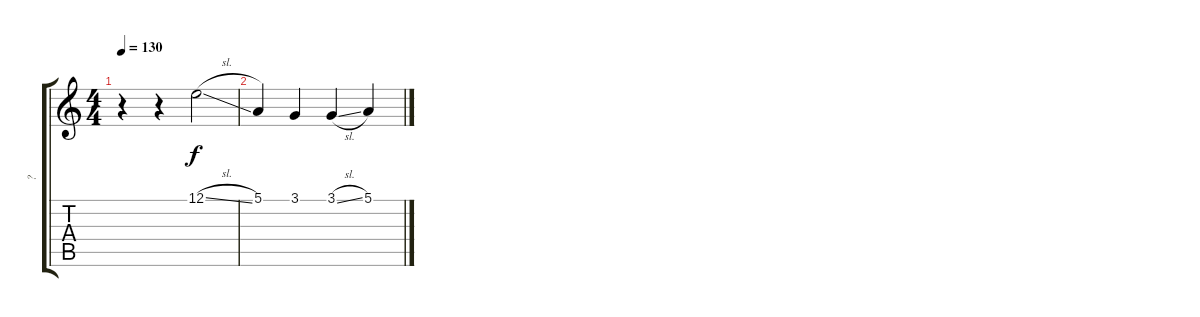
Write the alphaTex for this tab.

\track ("?" "?") {instrument harmonica}
\staff {score tabs}
\tuning (E4 B3 G3 D3 A2 E2) {hide}
\ts (4 4)
\tempo 130
\clef g2
\ks c
r.4{dy f} r.4 12.1{sl}.2 |
5.1.4 3.1.4 3.1{sl}.4 5.1.4
